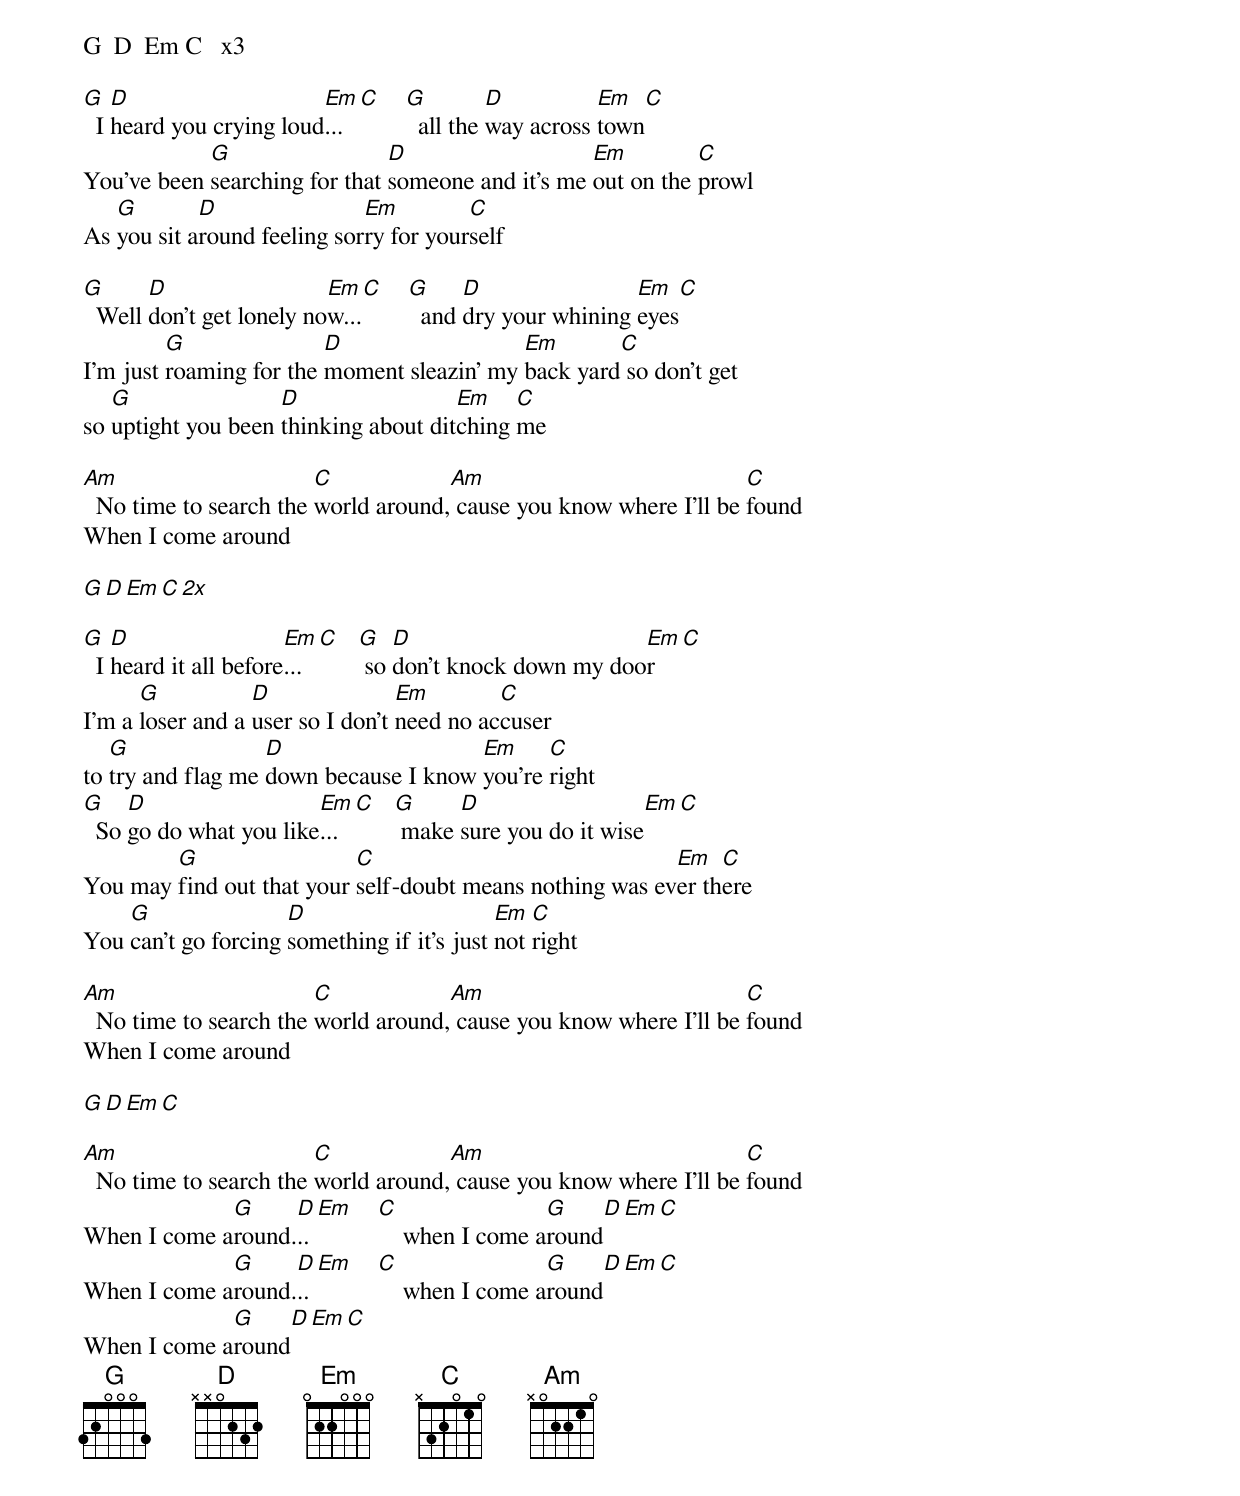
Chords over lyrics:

G  D  Em C   x3

G   D                    Em  C   G         D          Em   C
  I heard you crying loud...       all the way across town
            G                  D                   Em         C
You've been searching for that someone and it's me out on the prowl
   G        D                Em         C
As you sit around feeling sorry for yourself

G      D                  Em  C   G     D                Em  C
  Well don't get lonely now...      and dry your whining eyes
         G               D                  Em       C
I'm just roaming for the moment sleazin' my back yard so don't get
   G                D                 Em    C
so uptight you been thinking about ditching me

Am                      C            Am                            C
  No time to search the world around, cause you know where I'll be found
When I come around

G  D  Em C   2x

G   D                  Em C  G   D                      Em  C
  I heard it all before...    so don't knock down my door
      G           D               Em        C
I'm a loser and a user so I don't need no accuser
   G               D                   Em     C
to try and flag me down because I know you're right
G    D                  Em  C  G     D                  Em  C
  So go do what you like...     make sure you do it wise
        G                  C                              Em   C
You may find out that your self-doubt means nothing was ever there
    G                D                      Em  C
You can't go forcing something if it's just not right

Am                      C            Am                            C
  No time to search the world around, cause you know where I'll be found
When I come around

G  D  Em  C

Am                      C            Am                            C
  No time to search the world around, cause you know where I'll be found
             G     D  Em  C                G    D  Em  C
When I come around...         when I come around
             G     D  Em  C                G    D  Em  C
When I come around...         when I come around
             G     D  Em  C
When I come around
